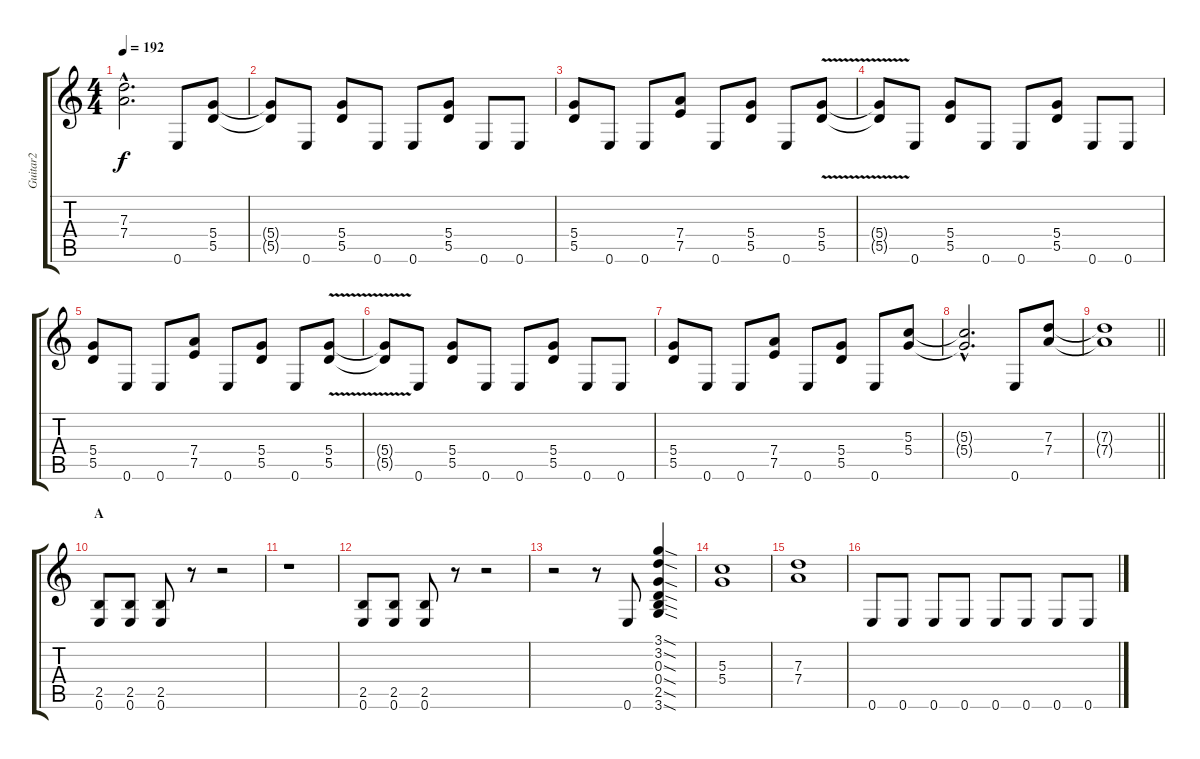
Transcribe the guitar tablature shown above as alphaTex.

\track ("Guitar2" "Guitar2") {instrument distortionguitar}
\staff {score tabs}
\tuning (E4 B3 G3 D3 A2 E2) {hide}
\ts (4 4)
\tempo 192
\clef g2
\ks c
(7.3{hac t} 7.4{hac t}).2{d dy f} 0.6.8 (5.4 5.5).8 |
(5.4{t} 5.5{t}).8 0.6.8 (5.4 5.5).8 0.6.8 0.6.8 (5.4 5.5).8 0.6.8 0.6.8 |
(5.4 5.5).8 0.6.8 0.6.8 (7.4 7.5).8 0.6.8 (5.4 5.5).8 0.6.8 (5.4{v} 5.5).8 |
(5.4{t} 5.5{t}).8 0.6.8 (5.4 5.5).8 0.6.8 0.6.8 (5.4 5.5).8 0.6.8 0.6.8 |
(5.4 5.5).8 0.6.8 0.6.8 (7.4 7.5).8 0.6.8 (5.4 5.5).8 0.6.8 (5.4{v} 5.5).8 |
(5.4{t} 5.5{t}).8 0.6.8 (5.4 5.5).8 0.6.8 0.6.8 (5.4 5.5).8 0.6.8 0.6.8 |
(5.4 5.5).8 0.6.8 0.6.8 (7.4 7.5).8 0.6.8 (5.4 5.5).8 0.6.8 (5.3 5.4).8 |
(5.3{hac t} 5.4{hac t}).2{d} 0.6.8 (7.3 7.4).8 |
\barLineRight lightlight
(7.3{t} 7.4{t}).1 |
\section ("" "A")
(2.5 0.6).8 (2.5 0.6).8 (2.5 0.6).8 r.8 r.2 |
r.1 |
(2.5 0.6).8 (2.5 0.6).8 (2.5 0.6).8 r.8 r.2 |
r.2 r.8 0.6.8 (3.1{sod} 3.2{sod} 0.3{sod} 0.4{sod} 2.5{sod} 3.6{sod}).4 |
(5.3 5.4).1 |
(7.3 7.4).1 |
0.6.8 0.6.8 0.6.8 0.6.8 0.6.8 0.6.8 0.6.8 0.6.8
